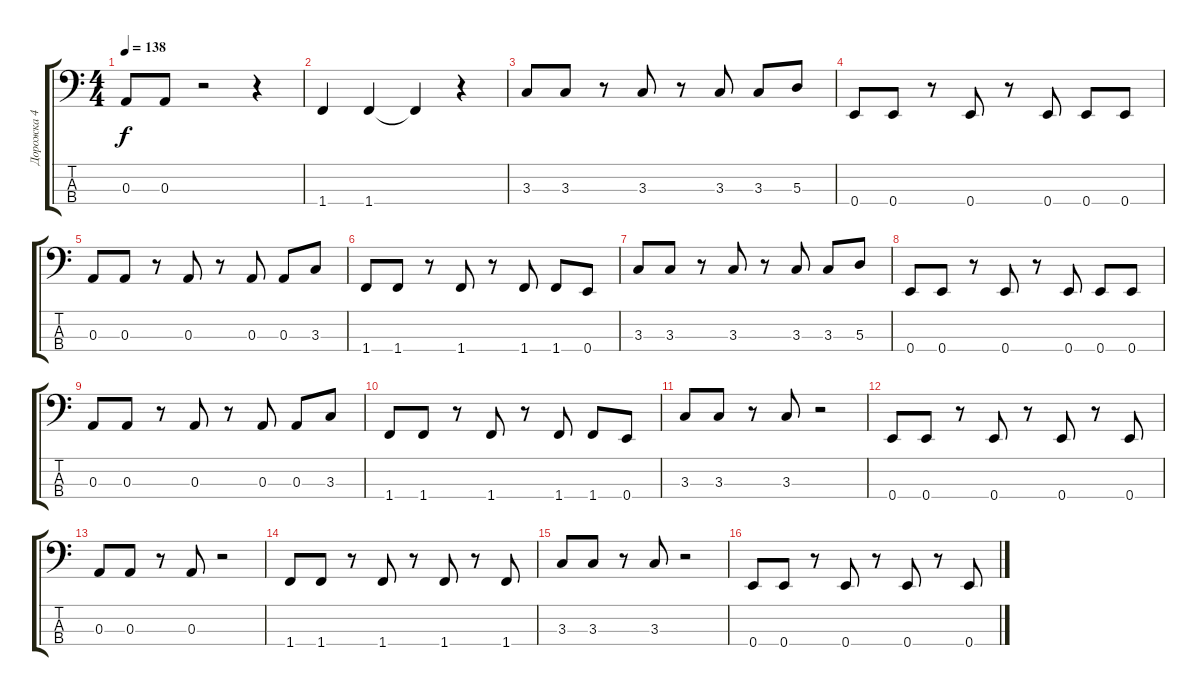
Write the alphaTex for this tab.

\track ("Дорожка 4" "Дорожка 4") {instrument electricbassfinger}
\staff {score tabs}
\tuning (G2 D2 A1 E1) {hide}
\ts (4 4)
\tempo 138
\clef f4
\ks c
0.3.8{dy f} 0.3.8 r.2 r.4 |
1.4.4 1.4.4 1.4{t}.4 r.4 |
3.3.8 3.3.8 r.8 3.3.8 r.8 3.3.8 3.3.8 5.3.8 |
0.4.8 0.4.8 r.8 0.4.8 r.8 0.4.8 0.4.8 0.4.8 |
0.3.8 0.3.8 r.8 0.3.8 r.8 0.3.8 0.3.8 3.3.8 |
1.4.8 1.4.8 r.8 1.4.8 r.8 1.4.8 1.4.8 0.4.8 |
3.3.8 3.3.8 r.8 3.3.8 r.8 3.3.8 3.3.8 5.3.8 |
0.4.8 0.4.8 r.8 0.4.8 r.8 0.4.8 0.4.8 0.4.8 |
0.3.8 0.3.8 r.8 0.3.8 r.8 0.3.8 0.3.8 3.3.8 |
1.4.8 1.4.8 r.8 1.4.8 r.8 1.4.8 1.4.8 0.4.8 |
3.3.8 3.3.8 r.8 3.3.8 r.2 |
0.4.8 0.4.8 r.8 0.4.8 r.8 0.4.8 r.8 0.4.8 |
0.3.8 0.3.8 r.8 0.3.8 r.2 |
1.4.8 1.4.8 r.8 1.4.8 r.8 1.4.8 r.8 1.4.8 |
3.3.8 3.3.8 r.8 3.3.8 r.2 |
0.4.8 0.4.8 r.8 0.4.8 r.8 0.4.8 r.8 0.4.8
